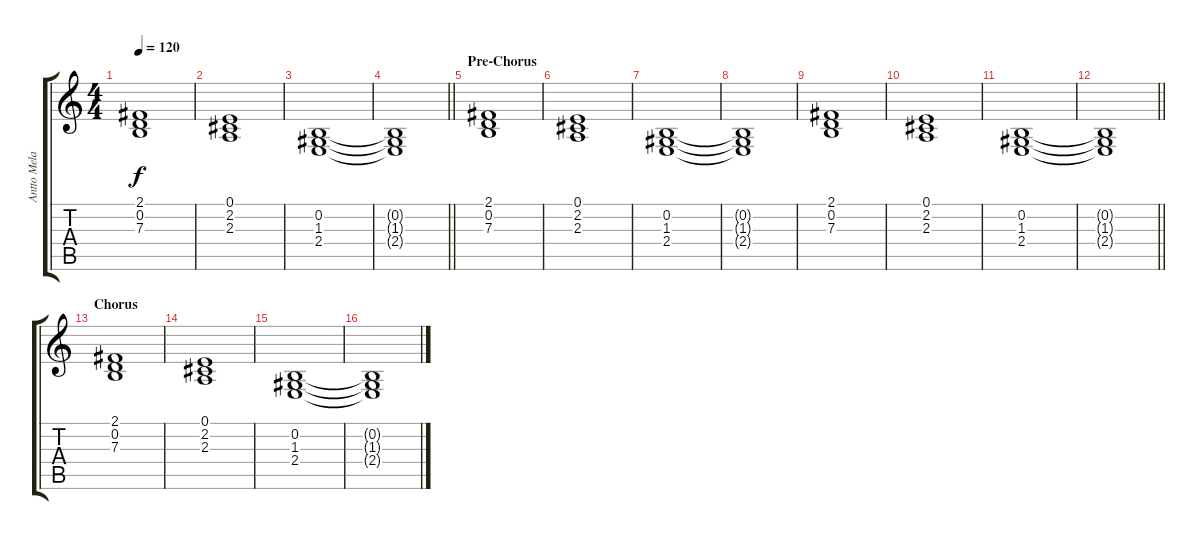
\track ("Antto Melasniemi (Keyboard)" "Antto Mela") {instrument churchorgan}
\staff {score tabs}
\tuning (E4 B3 G3 D3 A2 E2) {hide}
\ts (4 4)
\tempo 120
\clef g2
\ks c
(2.1 0.2 7.3).1{dy f} |
(0.1 2.2 2.3).1 |
(0.2 1.3 2.4).1 |
\barLineRight lightlight
(0.2{t} 1.3{t} 2.4{t}).1 |
\section ("" "Pre-Chorus")
(2.1 0.2 7.3).1 |
(0.1 2.2 2.3).1 |
(0.2 1.3 2.4).1 |
(0.2{t} 1.3{t} 2.4{t}).1 |
(2.1 0.2 7.3).1 |
(0.1 2.2 2.3).1 |
(0.2 1.3 2.4).1 |
\barLineRight lightlight
(0.2{t} 1.3{t} 2.4{t}).1 |
\section ("" "Chorus")
(2.1 0.2 7.3).1 |
(0.1 2.2 2.3).1 |
(0.2 1.3 2.4).1 |
(0.2{t} 1.3{t} 2.4{t}).1
